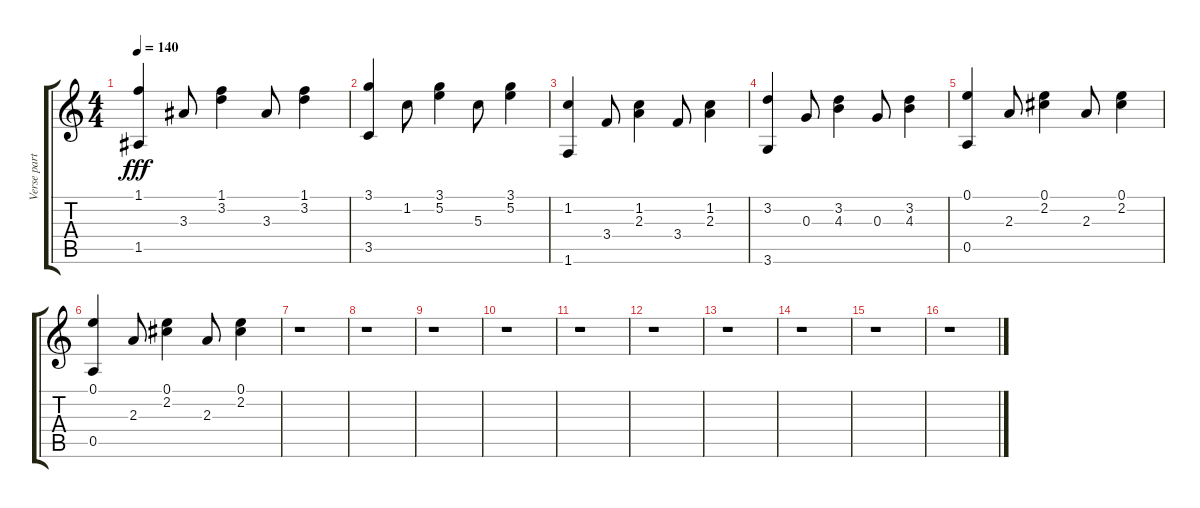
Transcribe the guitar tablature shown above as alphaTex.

\track ("Verse part" "Verse part") {instrument acousticguitarnylon}
\staff {score tabs}
\tuning (E4 B3 G3 D3 A2 E2) {hide}
\ts (4 4)
\tempo 140
\clef g2
\ks c
(1.1 1.5).4{dy fff} 3.3.8 (1.1 3.2).4 3.3.8 (1.1 3.2).4 |
(3.1 3.5).4 1.2.8 (3.1 5.2).4 5.3.8 (3.1 5.2).4 |
(1.2 1.6).4 3.4.8 (1.2 2.3).4 3.4.8 (1.2 2.3).4 |
(3.2 3.6).4 0.3.8 (3.2 4.3).4 0.3.8 (3.2 4.3).4 |
(0.1 0.5).4 2.3.8 (0.1 2.2).4 2.3.8 (0.1 2.2).4 |
(0.1 0.5).4 2.3.8 (0.1 2.2).4 2.3.8 (0.1 2.2).4 |
r.1 |
r.1 |
r.1 |
r.1 |
r.1 |
r.1 |
r.1 |
r.1 |
r.1 |
r.1
